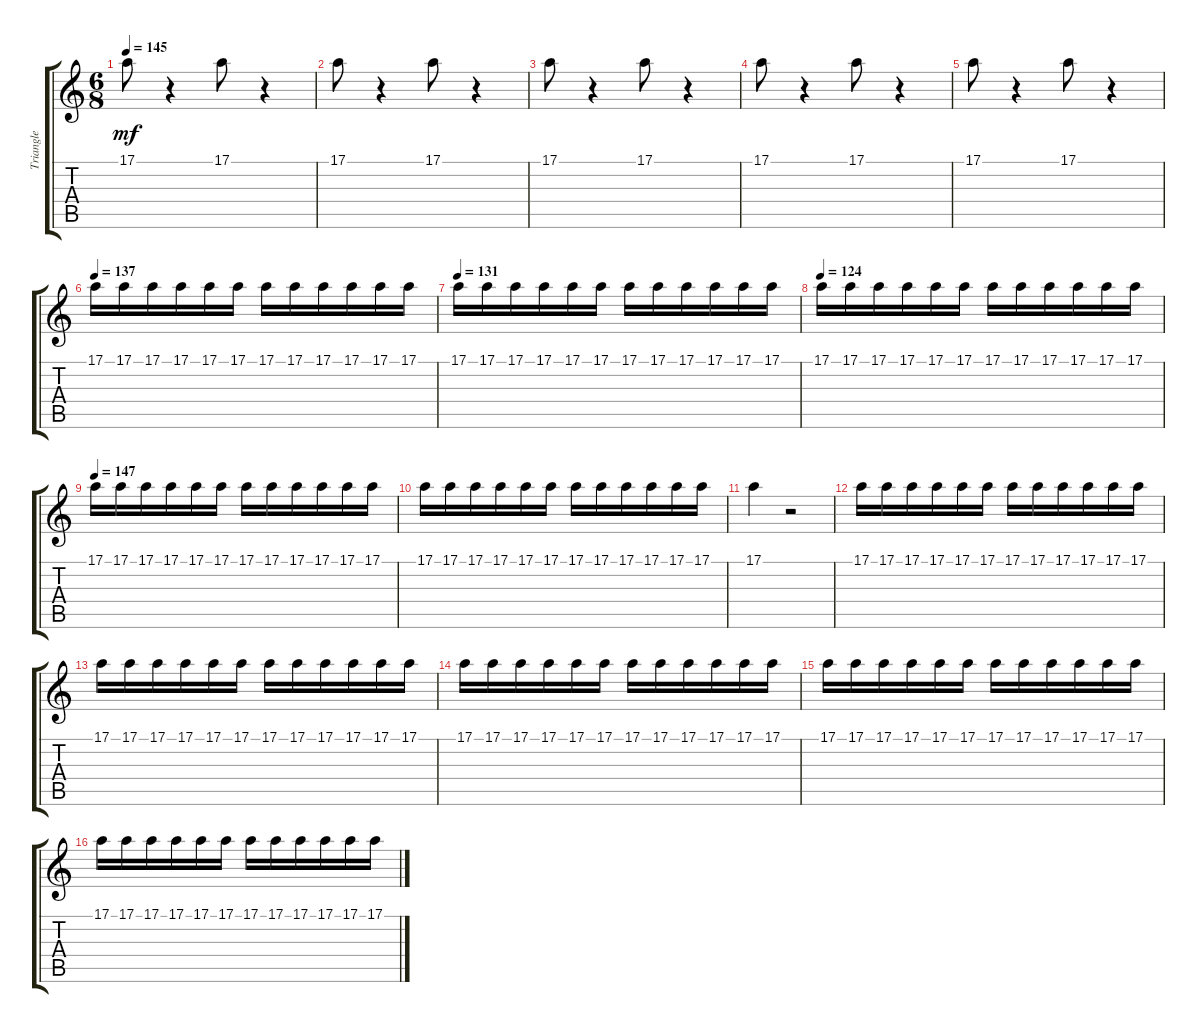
\track ("Triangle" "Triangle") {instrument pizzicatostrings}
\staff {score tabs}
\tuning (E4 B3 G3 D3 A2 E2) {hide}
\ts (6 8)
\tempo 145
\clef g2
\ks c
17.1.8{dy mf} r.4 17.1.8 r.4 |
17.1.8 r.4 17.1.8 r.4 |
17.1.8 r.4 17.1.8 r.4 |
17.1.8 r.4 17.1.8 r.4 |
17.1.8 r.4 17.1.8 r.4 |
\tempo 137
17.1.16 17.1.16 17.1.16 17.1.16 17.1.16 17.1.16 17.1.16 17.1.16 17.1.16 17.1.16 17.1.16 17.1.16 |
\tempo 131
17.1.16 17.1.16 17.1.16 17.1.16 17.1.16 17.1.16 17.1.16 17.1.16 17.1.16 17.1.16 17.1.16 17.1.16 |
\tempo 124
17.1.16 17.1.16 17.1.16 17.1.16 17.1.16 17.1.16 17.1.16 17.1.16 17.1.16 17.1.16 17.1.16 17.1.16 |
\tempo 147
17.1.16 17.1.16 17.1.16 17.1.16 17.1.16 17.1.16 17.1.16 17.1.16 17.1.16 17.1.16 17.1.16 17.1.16 |
17.1.16 17.1.16 17.1.16 17.1.16 17.1.16 17.1.16 17.1.16 17.1.16 17.1.16 17.1.16 17.1.16 17.1.16 |
17.1.4 r.2 |
17.1.16 17.1.16 17.1.16 17.1.16 17.1.16 17.1.16 17.1.16 17.1.16 17.1.16 17.1.16 17.1.16 17.1.16 |
17.1.16 17.1.16 17.1.16 17.1.16 17.1.16 17.1.16 17.1.16 17.1.16 17.1.16 17.1.16 17.1.16 17.1.16 |
17.1.16 17.1.16 17.1.16 17.1.16 17.1.16 17.1.16 17.1.16 17.1.16 17.1.16 17.1.16 17.1.16 17.1.16 |
17.1.16 17.1.16 17.1.16 17.1.16 17.1.16 17.1.16 17.1.16 17.1.16 17.1.16 17.1.16 17.1.16 17.1.16 |
17.1.16 17.1.16 17.1.16 17.1.16 17.1.16 17.1.16 17.1.16 17.1.16 17.1.16 17.1.16 17.1.16 17.1.16
